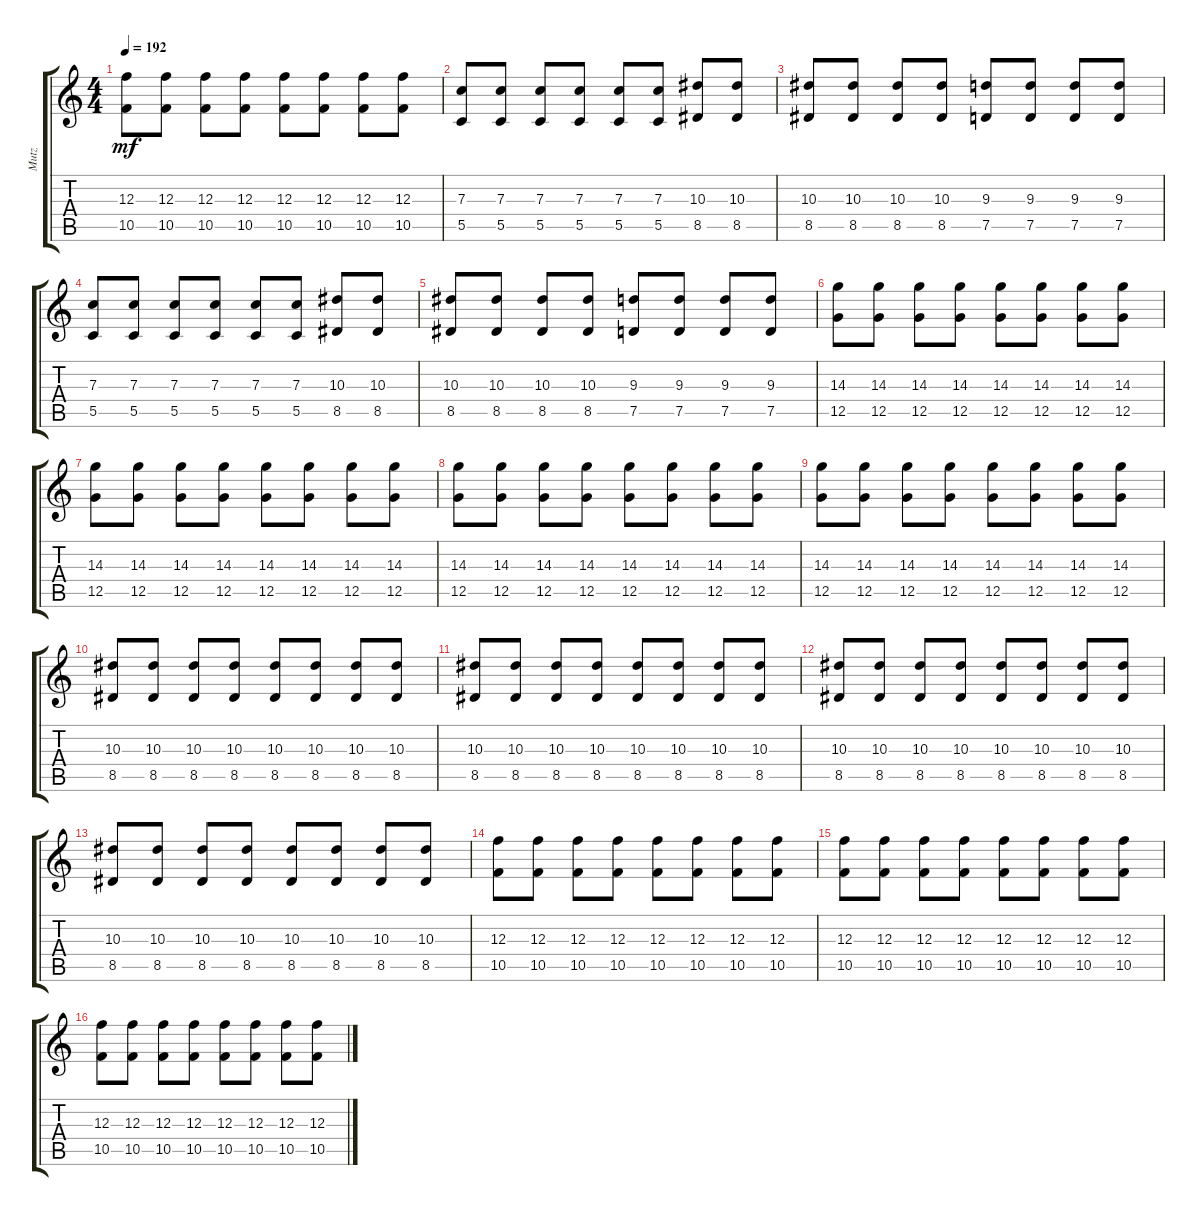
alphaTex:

\track ("Mutz" "Mutz") {instrument distortionguitar}
\staff {score tabs}
\tuning (D4 A3 F3 C3 G2 C2) {hide}
\ts (4 4)
\tempo 192
\clef g2
\ks c
(12.3 10.5).8{dy mf} (12.3 10.5).8 (12.3 10.5).8 (12.3 10.5).8 (12.3 10.5).8 (12.3 10.5).8 (12.3 10.5).8 (12.3 10.5).8 |
(7.3 5.5).8 (7.3 5.5).8 (7.3 5.5).8 (7.3 5.5).8 (7.3 5.5).8 (7.3 5.5).8 (10.3 8.5).8 (10.3 8.5).8 |
(10.3 8.5).8 (10.3 8.5).8 (10.3 8.5).8 (10.3 8.5).8 (9.3 7.5).8 (9.3 7.5).8 (9.3 7.5).8 (9.3 7.5).8 |
(7.3 5.5).8 (7.3 5.5).8 (7.3 5.5).8 (7.3 5.5).8 (7.3 5.5).8 (7.3 5.5).8 (10.3 8.5).8 (10.3 8.5).8 |
(10.3 8.5).8 (10.3 8.5).8 (10.3 8.5).8 (10.3 8.5).8 (9.3 7.5).8 (9.3 7.5).8 (9.3 7.5).8 (9.3 7.5).8 |
(14.3 12.5).8 (14.3 12.5).8 (14.3 12.5).8 (14.3 12.5).8 (14.3 12.5).8 (14.3 12.5).8 (14.3 12.5).8 (14.3 12.5).8 |
(14.3 12.5).8 (14.3 12.5).8 (14.3 12.5).8 (14.3 12.5).8 (14.3 12.5).8 (14.3 12.5).8 (14.3 12.5).8 (14.3 12.5).8 |
(14.3 12.5).8 (14.3 12.5).8 (14.3 12.5).8 (14.3 12.5).8 (14.3 12.5).8 (14.3 12.5).8 (14.3 12.5).8 (14.3 12.5).8 |
(14.3 12.5).8 (14.3 12.5).8 (14.3 12.5).8 (14.3 12.5).8 (14.3 12.5).8 (14.3 12.5).8 (14.3 12.5).8 (14.3 12.5).8 |
(10.3 8.5).8 (10.3 8.5).8 (10.3 8.5).8 (10.3 8.5).8 (10.3 8.5).8 (10.3 8.5).8 (10.3 8.5).8 (10.3 8.5).8 |
(10.3 8.5).8 (10.3 8.5).8 (10.3 8.5).8 (10.3 8.5).8 (10.3 8.5).8 (10.3 8.5).8 (10.3 8.5).8 (10.3 8.5).8 |
(10.3 8.5).8 (10.3 8.5).8 (10.3 8.5).8 (10.3 8.5).8 (10.3 8.5).8 (10.3 8.5).8 (10.3 8.5).8 (10.3 8.5).8 |
(10.3 8.5).8 (10.3 8.5).8 (10.3 8.5).8 (10.3 8.5).8 (10.3 8.5).8 (10.3 8.5).8 (10.3 8.5).8 (10.3 8.5).8 |
(12.3 10.5).8 (12.3 10.5).8 (12.3 10.5).8 (12.3 10.5).8 (12.3 10.5).8 (12.3 10.5).8 (12.3 10.5).8 (12.3 10.5).8 |
(12.3 10.5).8 (12.3 10.5).8 (12.3 10.5).8 (12.3 10.5).8 (12.3 10.5).8 (12.3 10.5).8 (12.3 10.5).8 (12.3 10.5).8 |
(12.3 10.5).8 (12.3 10.5).8 (12.3 10.5).8 (12.3 10.5).8 (12.3 10.5).8 (12.3 10.5).8 (12.3 10.5).8 (12.3 10.5).8
